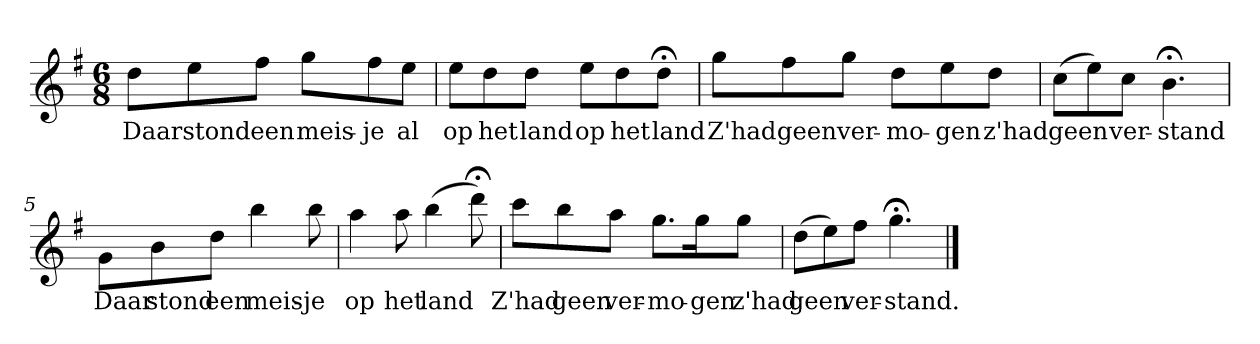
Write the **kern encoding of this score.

**kern	**text
*part1	*part1
*staff1	*staff1
*k[f#]	*
*G:	*
*M6/8	*
*MM120	*
=1	=1
8ddL	Daar
8ee	stond
8ff#J	een
8ggL	meis-
8ff#	-je
8eeJ	al
=2	=2
8eeL	op
8dd	het
8ddJ	land
8eeL	op
8dd	het
8dd;<J	land
=3	=3
8ggL	Z'had
8ff#	geen
8ggJ	ver-
8ddL	-mo-
8ee	-gen
8ddJ	z'had
=4	=4
(8ccL	geen
8ee)	.
8ccJ	ver-
4.b;<	-stand
=5	=5
8gL	Daar
8b	stond
8ddJ	een
4bb	meis-
8bb	-je
=6	=6
4aa	op
8aa	het
(4bb	land
8ddd;<)	.
=7	=7
8cccL	Z'had
8bb	geen
8aaJ	ver-
8.ggL	-mo-
16ggK	-gen
8ggJ	z'had
=8	=8
(8ddL	geen
8ee)	.
8ff#J	ver-
4.gg;<	-stand.
==	==
*-	*-
